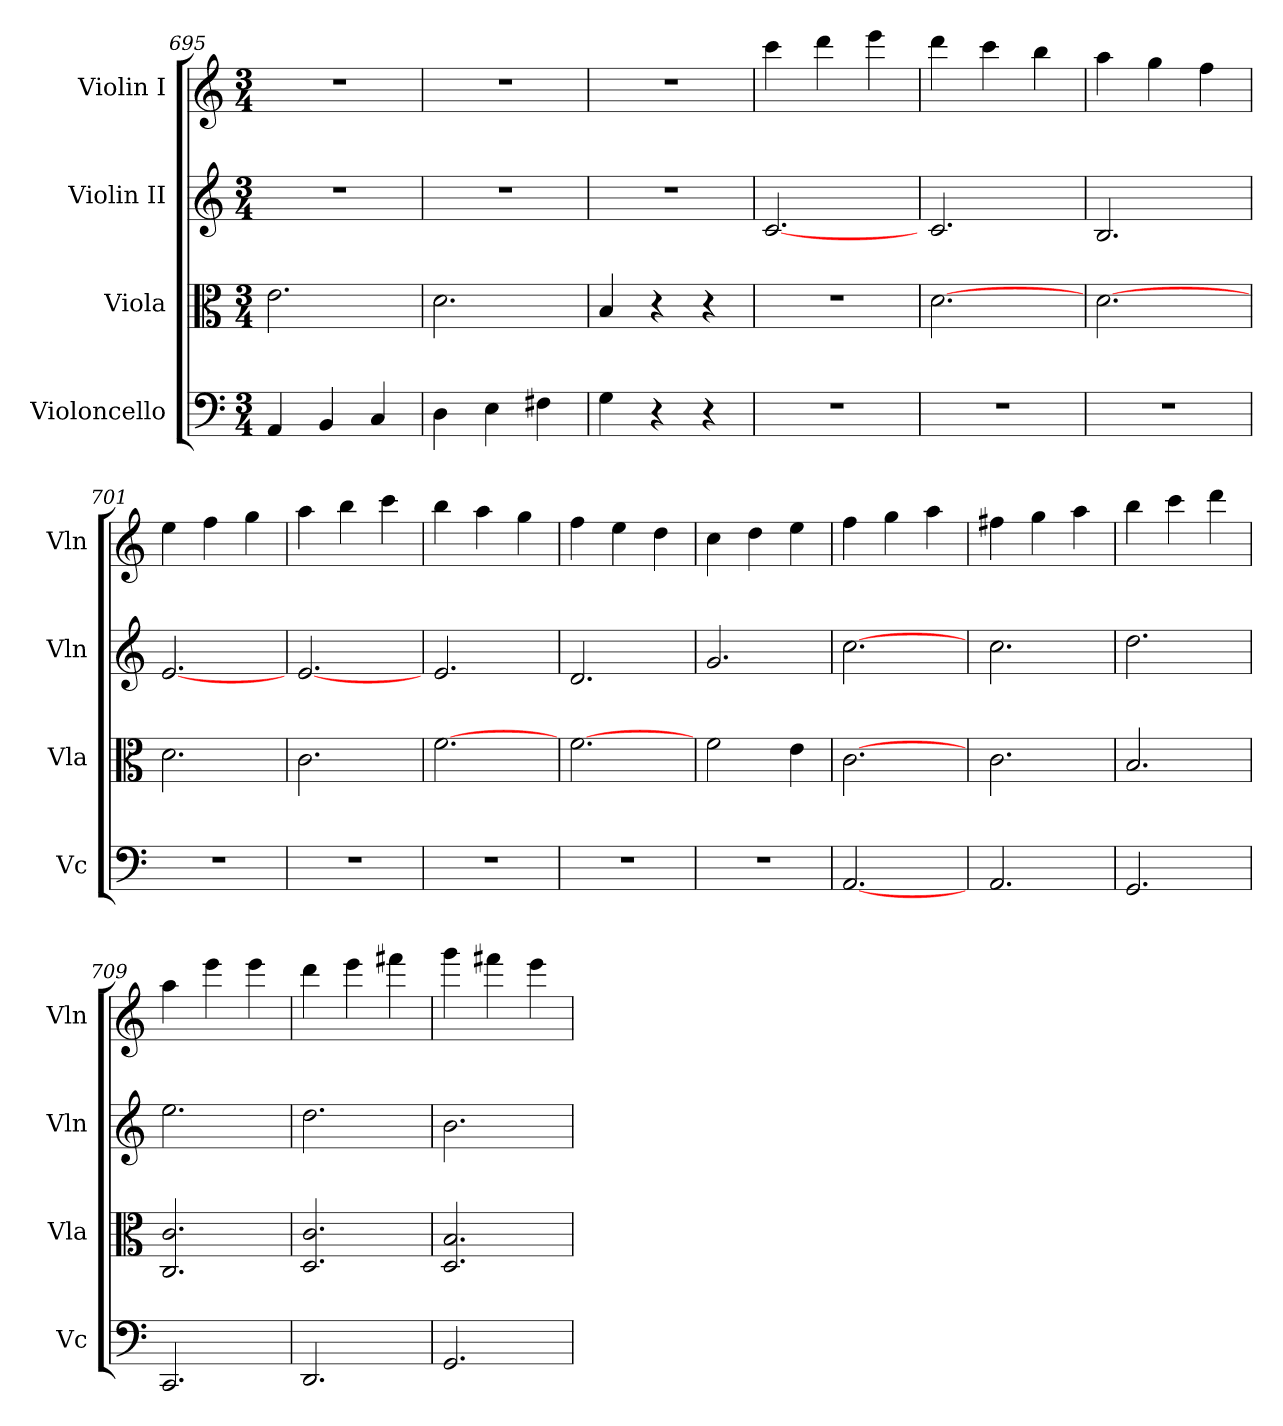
**kern	**kern	**kern	**kern
*part4	*part3	*part2	*part1
*staff4	*staff3	*staff2	*staff1
*I"Violoncello	*I"Viola	*I"Violin II	*I"Violin I
*I'Vc	*I'Vla	*I'Vln	*I'Vln
*clefF4	*clefC3	*clefG2	*clefG2
*k[]	*k[]	*k[]	*k[]
*C:	*C:	*C:	*C:
*M3/4	*M3/4	*M3/4	*M3/4
=695	=695	=695	=695
4AA	2.e	2.r	2.r
4BB	.	.	.
4C	.	.	.
=696	=696	=696	=696
4D	2.d	2.r	2.r
4E	.	.	.
4F#X	.	.	.
=697	=697	=697	=697
4G	4B	2.r	2.r
4r	4r	.	.
4r	4r	.	.
=698	=698	=698	=698
2.r	2.r	[2.c	4ccc
.	.	.	4ddd
.	.	.	4eee
=699	=699	=699	=699
2.r	[2.d	2.c	4ddd
.	.	.	4ccc
.	.	.	4bb
=700	=700	=700	=700
2.r	[2.d	2.B	4aa
.	.	.	4gg
.	.	.	4ff
=701	=701	=701	=701
2.r	2.d	[2.e	4ee
.	.	.	4ff
.	.	.	4gg
=702	=702	=702	=702
2.r	2.c	[2.e	4aa
.	.	.	4bb
.	.	.	4ccc
=703	=703	=703	=703
2.r	[2.f	2.e	4bb
.	.	.	4aa
.	.	.	4gg
=704	=704	=704	=704
2.r	[2.f	2.d	4ff
.	.	.	4ee
.	.	.	4dd
=705	=705	=705	=705
2.r	2f	2.g	4cc
.	.	.	4dd
.	4e	.	4ee
=706	=706	=706	=706
[2.AA	[2.c	[2.cc	4ff
.	.	.	4gg
.	.	.	4aa
=707	=707	=707	=707
2.AA	2.c	2.cc	4ff#X
.	.	.	4gg
.	.	.	4aa
=708	=708	=708	=708
2.GG	2.B	2.dd	4bb
.	.	.	4ccc
.	.	.	4ddd
=709	=709	=709	=709
2.CC	2.C 2.c	2.ee	4aa
.	.	.	4eee
.	.	.	4eee
=710	=710	=710	=710
2.DD	2.D 2.c	2.dd	4ddd
.	.	.	4eee
.	.	.	4fff#X
=711	=711	=711	=711
2.GG	2.D 2.B	2.b	4ggg
.	.	.	4fff#X
.	.	.	4eee
=	=	=	=
*-	*-	*-	*-
